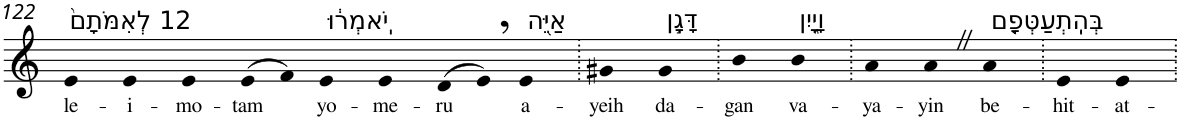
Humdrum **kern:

**kern	**text
*part1	*part1
*staff1	*staff1
*I"Piano	*
*I'Pno	*
!!LO:PB:g=z
*clefG2	*
*k[]	*
=122	=122
!LO:TX:a:t=12 לְאִמֹּתָם֙	!
!	!LO:LY:b
4e	le-
!	!LO:LY:b
4e	-i-
!	!LO:LY:b
4e	-mo-
!	!LO:LY:b
(>8e	-tam
8f)	.
!LO:TX:a:t=יֹֽאמְר֔וּ	!
!	!LO:LY:b
4e	yo-
!	!LO:LY:b
4e	-me-
!	!LO:LY:b
(>8d	-ru
8e,)	.
!LO:TX:a:t=אַיֵּ֖ה	!
!	!LO:LY:b
4e	a-
=123.	=123.
!	!LO:LY:b
4g#X	-yeih
!LO:TX:a:t=דָּגָ֣ן	!
!	!LO:LY:b
4g#	da-
=124.	=124.
!	!LO:LY:b
4b	-gan
!LO:TX:a:t=וָיָ֑יִן	!
!	!LO:LY:b
4b	va-
=125.	=125.
!	!LO:LY:b
4a	-ya-
!	!LO:LY:b
4aZ	-yin
!LO:TX:a:t=בְּהִֽתְעַטְּפָ֤ם	!
!	!LO:LY:b
4a	be-
=126.	=126.
!	!LO:LY:b
4e	-hit-
!	!LO:LY:b
4e	-at-
=.	=.
*-	*-
